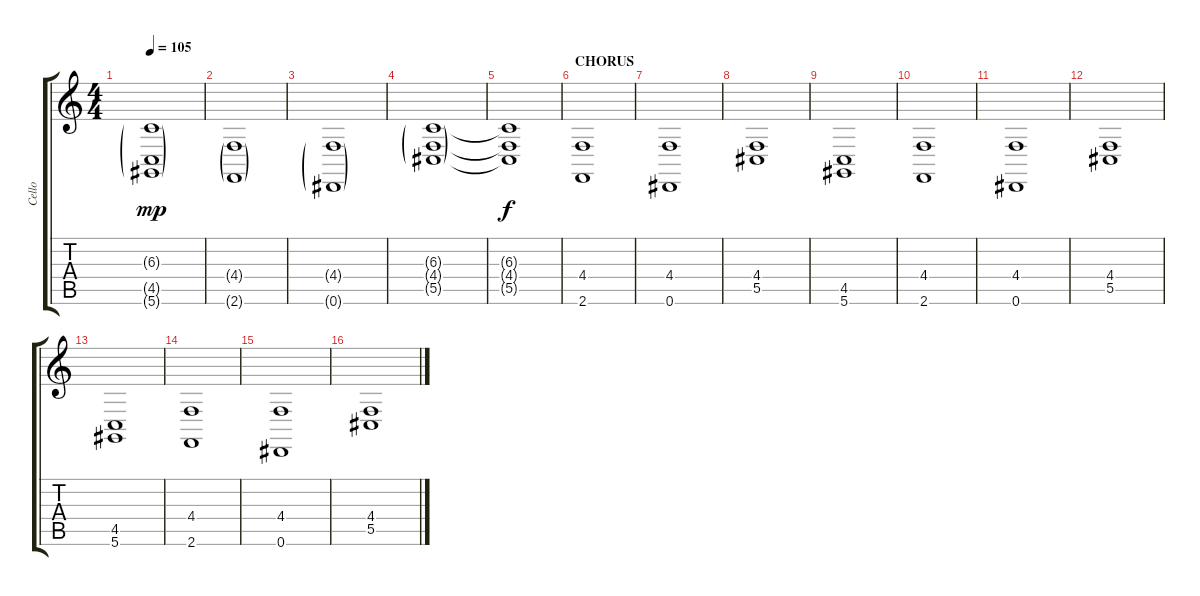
\track ("Cello" "Cello") {instrument cello}
\staff {score tabs}
\tuning (Eb4 Bb3 Gb3 Db3 Ab2 Eb2) {hide}
\ts (4 4)
\tempo 105
\clef g2
\ks c
(6.3{g} 4.5{g} 5.6{g}).1{dy mp} |
(4.4{g} 2.6{g}).1 |
(4.4{g} 0.6{g}).1 |
(6.3{g} 4.4{g} 5.5{g}).1 |
(6.3{t} 4.4{t} 5.5{t}).1{dy f} |
\section ("" "CHORUS")
(4.4 2.6).1 |
(4.4 0.6).1 |
(4.4 5.5).1 |
(4.5 5.6).1 |
(4.4 2.6).1 |
(4.4 0.6).1 |
(4.4 5.5).1 |
(4.5 5.6).1 |
(4.4 2.6).1 |
(4.4 0.6).1 |
(4.4 5.5).1
